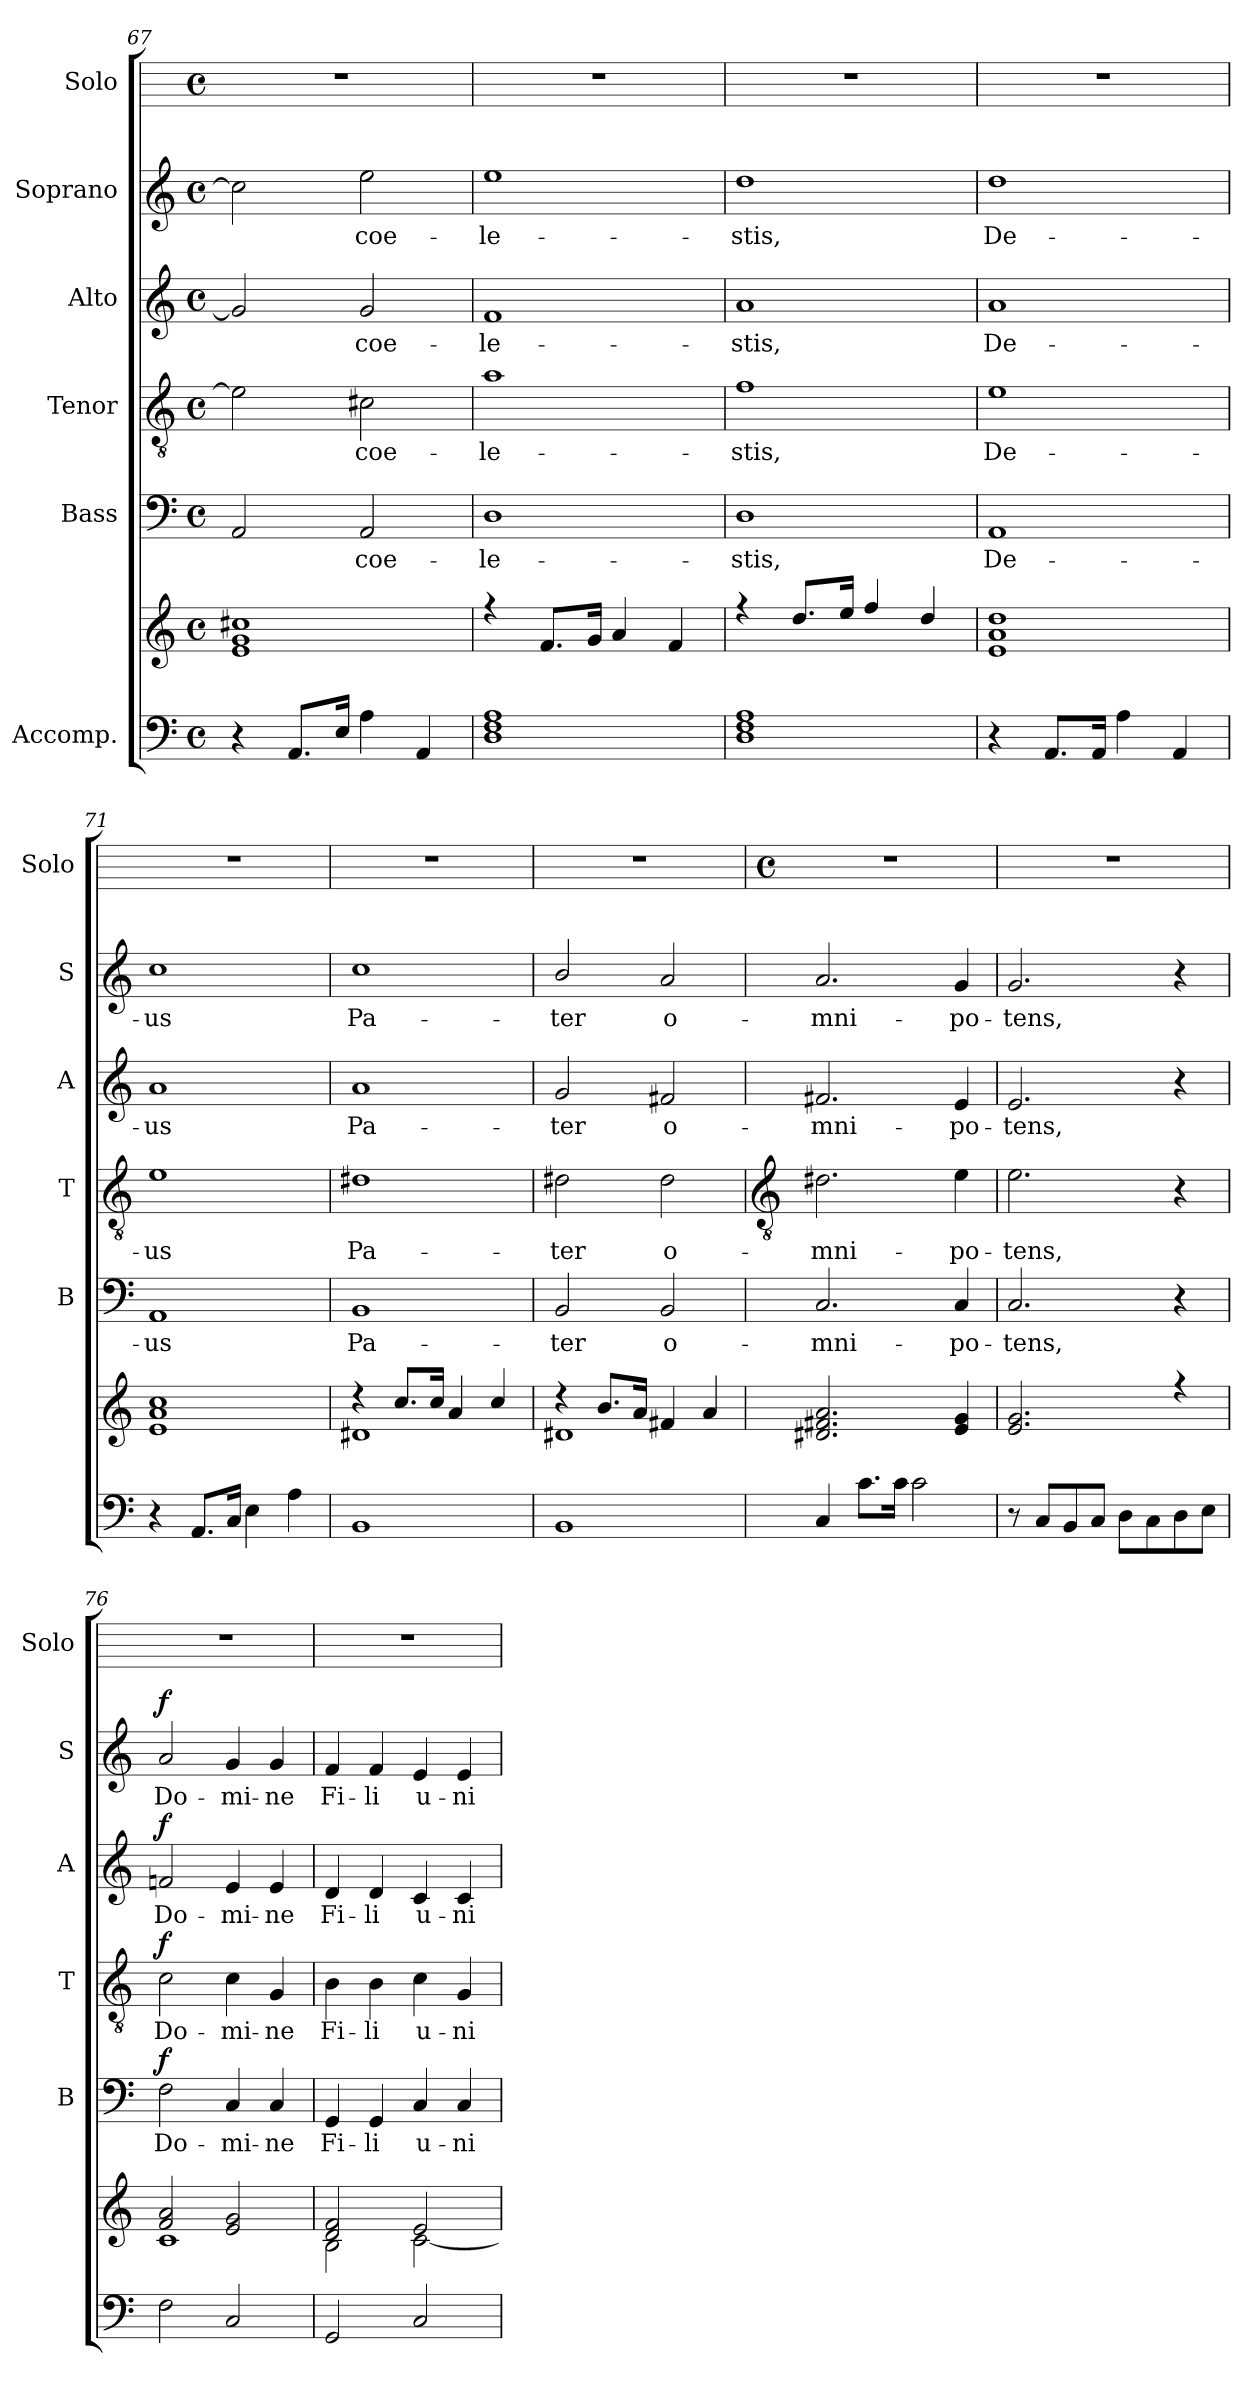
**kern	**kern	**kern	**text	**dynam	**kern	**text	**dynam	**kern	**text	**dynam	**kern	**text	**dynam	**kern
*part6	*part6	*part5	*part5	*part5	*part4	*part4	*part4	*part3	*part3	*part3	*part2	*part2	*part2	*part1
*staff7	*staff6	*staff5	*staff5	*staff5	*staff4	*staff4	*staff4	*staff3	*staff3	*staff3	*staff2	*staff2	*staff2	*staff1
*I"Accomp.	*	*I"Bass	*	*	*I"Tenor	*	*	*I"Alto	*	*	*I"Soprano	*	*	*I"Solo
*	*	*I'B	*	*	*I'T	*	*	*I'A	*	*	*I'S	*	*	*I'Solo
*clefF4	*clefG2	*clefF4	*	*	*clefGv2	*	*	*clefG2	*	*	*clefG2	*	*	*
*k[]	*k[]	*k[]	*	*	*k[]	*	*	*k[]	*	*	*k[]	*	*	*
*C:	*C:	*C:	*	*	*C:	*	*	*C:	*	*	*C:	*	*	*
*M4/4	*M4/4	*M4/4	*	*	*M4/4	*	*	*M4/4	*	*	*M4/4	*	*	*M4/4
*met(c)	*met(c)	*met(c)	*	*	*met(c)	*	*	*met(c)	*	*	*met(c)	*	*	*met(c)
=67	=67	=67	=67	=67	=67	=67	=67	=67	=67	=67	=67	=67	=67	=67
*	*^	*	*	*	*	*	*	*	*	*	*	*	*	*
4r	1e 1g 1cc#X	1ryy	2AA	.	.	2e]	.	.	2g]	.	.	2cc#]	.	.	1r
8.AAL	.	.	.	.	.	.	.	.	.	.	.	.	.	.	.
16EJ	.	.	.	.	.	.	.	.	.	.	.	.	.	.	.
!	!	!	!	!LO:LY:b	!	!	!LO:LY:b	!	!	!LO:LY:b	!	!	!LO:LY:b	!	!
4A	.	.	2AA	coe-	.	2c#X	coe-	.	2g	coe-	.	2ee	coe-	.	.
4AA	.	.	.	.	.	.	.	.	.	.	.	.	.	.	.
=68	=68	=68	=68	=68	=68	=68	=68	=68	=68	=68	=68	=68	=68	=68	=68
!	!	!	!	!LO:LY:b	!	!	!LO:LY:b	!	!	!LO:LY:b	!	!	!LO:LY:b	!	!
1D 1F 1A	4r	1ryy	1D	-le-	.	1a	-le-	.	1f	-le-	.	1ee	-le-	.	1r
.	8.fL	.	.	.	.	.	.	.	.	.	.	.	.	.	.
.	16gJ	.	.	.	.	.	.	.	.	.	.	.	.	.	.
.	4a	.	.	.	.	.	.	.	.	.	.	.	.	.	.
.	4f	.	.	.	.	.	.	.	.	.	.	.	.	.	.
=69	=69	=69	=69	=69	=69	=69	=69	=69	=69	=69	=69	=69	=69	=69	=69
!	!	!	!	!LO:LY:b	!	!	!LO:LY:b	!	!	!LO:LY:b	!	!	!LO:LY:b	!	!
1D 1F 1A	4r	1ryy	1D	-stis,	.	1f	-stis,	.	1a	-stis,	.	1dd	-stis,	.	1r
.	8.ddL	.	.	.	.	.	.	.	.	.	.	.	.	.	.
.	16eeJ	.	.	.	.	.	.	.	.	.	.	.	.	.	.
.	4ff	.	.	.	.	.	.	.	.	.	.	.	.	.	.
.	4dd	.	.	.	.	.	.	.	.	.	.	.	.	.	.
=70	=70	=70	=70	=70	=70	=70	=70	=70	=70	=70	=70	=70	=70	=70	=70
!	!	!	!	!LO:LY:b	!	!	!LO:LY:b	!	!	!LO:LY:b	!	!	!LO:LY:b	!	!
4r	1e 1a 1dd	1ryy	1AA	De-	.	1e	De-	.	1a	De-	.	1dd	De-	.	1r
8.AAL	.	.	.	.	.	.	.	.	.	.	.	.	.	.	.
16AAJ	.	.	.	.	.	.	.	.	.	.	.	.	.	.	.
4A	.	.	.	.	.	.	.	.	.	.	.	.	.	.	.
4AA	.	.	.	.	.	.	.	.	.	.	.	.	.	.	.
=71	=71	=71	=71	=71	=71	=71	=71	=71	=71	=71	=71	=71	=71	=71	=71
!	!	!	!	!LO:LY:b	!	!	!LO:LY:b	!	!	!LO:LY:b	!	!	!LO:LY:b	!	!
4r	1e 1a 1cc	1ryy	1AA	-us	.	1e	-us	.	1a	-us	.	1cc	-us	.	1r
8.AAL	.	.	.	.	.	.	.	.	.	.	.	.	.	.	.
16CJ	.	.	.	.	.	.	.	.	.	.	.	.	.	.	.
4E	.	.	.	.	.	.	.	.	.	.	.	.	.	.	.
4A	.	.	.	.	.	.	.	.	.	.	.	.	.	.	.
=72	=72	=72	=72	=72	=72	=72	=72	=72	=72	=72	=72	=72	=72	=72	=72
!	!	!	!	!LO:LY:b	!	!	!LO:LY:b	!	!	!LO:LY:b	!	!	!LO:LY:b	!	!
1BB	4r	1d#X\	1BB	Pa-	.	1d#X	Pa-	.	1a	Pa-	.	1cc	Pa-	.	1r
.	8.cc/L	.	.	.	.	.	.	.	.	.	.	.	.	.	.
.	16cc/J	.	.	.	.	.	.	.	.	.	.	.	.	.	.
.	4a/	.	.	.	.	.	.	.	.	.	.	.	.	.	.
.	4cc/	.	.	.	.	.	.	.	.	.	.	.	.	.	.
=73	=73	=73	=73	=73	=73	=73	=73	=73	=73	=73	=73	=73	=73	=73	=73
!	!	!	!	!LO:LY:b	!	!	!LO:LY:b	!	!	!LO:LY:b	!	!	!LO:LY:b	!	!
1BB	4r	1d#X\	2BB	-ter	.	2d#X	-ter	.	2g	-ter	.	2b/	-ter	.	1r
.	8.bL	.	.	.	.	.	.	.	.	.	.	.	.	.	.
.	16aJ	.	.	.	.	.	.	.	.	.	.	.	.	.	.
!	!	!	!	!LO:LY:b	!	!	!LO:LY:b	!	!	!LO:LY:b	!	!	!LO:LY:b	!	!
.	4f#X	.	2BB	o-	.	2d#	o-	.	2f#X	o-	.	2a	o-	.	.
.	4a	.	.	.	.	.	.	.	.	.	.	.	.	.	.
!!LO:LB:g=z
=74	=74	=74	=74	=74	=74	=74	=74	=74	=74	=74	=74	=74	=74	=74	=74
*	*	*	*	*	*	*clefGv2	*	*	*	*	*	*	*	*	*
*	*	*	*	*	*	*	*	*	*	*	*	*	*	*	*M4/4
*	*	*	*	*	*	*	*	*	*	*	*	*	*	*	*met(c)
!	!	!	!	!LO:LY:b	!	!	!LO:LY:b	!	!	!LO:LY:b	!	!	!LO:LY:b	!	!
4C	2.d#X 2.f#X 2.a	1ryy	2.C	-mni-	.	2.d#X	-mni-	.	2.f#X	-mni-	.	2.a	-mni-	.	1r
8.cL	.	.	.	.	.	.	.	.	.	.	.	.	.	.	.
16cJ	.	.	.	.	.	.	.	.	.	.	.	.	.	.	.
2c	.	.	.	.	.	.	.	.	.	.	.	.	.	.	.
!	!	!	!	!LO:LY:b	!	!	!LO:LY:b	!	!	!LO:LY:b	!	!	!LO:LY:b	!	!
.	4e 4g	.	4C	-po-	.	4e	-po-	.	4e	-po-	.	4g	-po-	.	.
=75	=75	=75	=75	=75	=75	=75	=75	=75	=75	=75	=75	=75	=75	=75	=75
!	!	!	!	!LO:LY:b	!	!	!LO:LY:b	!	!	!LO:LY:b	!	!	!LO:LY:b	!	!
8r	2.e 2.g	1ryy	2.C	-tens,	.	2.e	-tens,	.	2.e	-tens,	.	2.g	-tens,	.	1r
8CL	.	.	.	.	.	.	.	.	.	.	.	.	.	.	.
8BB	.	.	.	.	.	.	.	.	.	.	.	.	.	.	.
8CJ	.	.	.	.	.	.	.	.	.	.	.	.	.	.	.
8DL	.	.	.	.	.	.	.	.	.	.	.	.	.	.	.
8C	.	.	.	.	.	.	.	.	.	.	.	.	.	.	.
8D	4r	.	4r	.	.	4r	.	.	4r	.	.	4r	.	.	.
8EJ	.	.	.	.	.	.	.	.	.	.	.	.	.	.	.
=76	=76	=76	=76	=76	=76	=76	=76	=76	=76	=76	=76	=76	=76	=76	=76
!	!	!	!	!LO:LY:b	!LO:DY:b	!	!LO:LY:b	!LO:DY:b	!	!LO:LY:b	!LO:DY:b	!	!LO:LY:b	!LO:DY:b	!
2F	2f 2a	1c\	2F	Do-	f	2c	Do-	f	2fn	Do-	f	2a	Do-	f	1r
!	!	!	!	!LO:LY:b	!	!	!LO:LY:b	!	!	!LO:LY:b	!	!	!LO:LY:b	!	!
2C	2e 2g	.	4C	-mi-	.	4c	-mi-	.	4e	-mi-	.	4g	-mi-	.	.
!	!	!	!	!LO:LY:b	!	!	!LO:LY:b	!	!	!LO:LY:b	!	!	!LO:LY:b	!	!
.	.	.	4C	-ne	.	4G	-ne	.	4e	-ne	.	4g	-ne	.	.
=77	=77	=77	=77	=77	=77	=77	=77	=77	=77	=77	=77	=77	=77	=77	=77
!	!	!	!	!LO:LY:b	!	!	!LO:LY:b	!	!	!LO:LY:b	!	!	!LO:LY:b	!	!
2GG	2d 2f	2B\	4GG	Fi-	.	4B	Fi-	.	4d	Fi-	.	4f	Fi-	.	1r
!	!	!	!	!LO:LY:b	!	!	!LO:LY:b	!	!	!LO:LY:b	!	!	!LO:LY:b	!	!
.	.	.	4GG	-li	.	4B	-li	.	4d	-li	.	4f	-li	.	.
!	!	!	!	!LO:LY:b	!	!	!LO:LY:b	!	!	!LO:LY:b	!	!	!LO:LY:b	!	!
2C	2e	[2c\	4C	u-	.	4c	u-	.	4c	u-	.	4e	u-	.	.
!	!	!	!	!LO:LY:b	!	!	!LO:LY:b	!	!	!LO:LY:b	!	!	!LO:LY:b	!	!
.	.	.	4C	-ni-	.	4G	-ni-	.	4c	-ni-	.	4e	-ni-	.	.
*	*v	*v	*	*	*	*	*	*	*	*	*	*	*	*	*
=	=	=	=	=	=	=	=	=	=	=	=	=	=	=
*-	*-	*-	*-	*-	*-	*-	*-	*-	*-	*-	*-	*-	*-	*-
